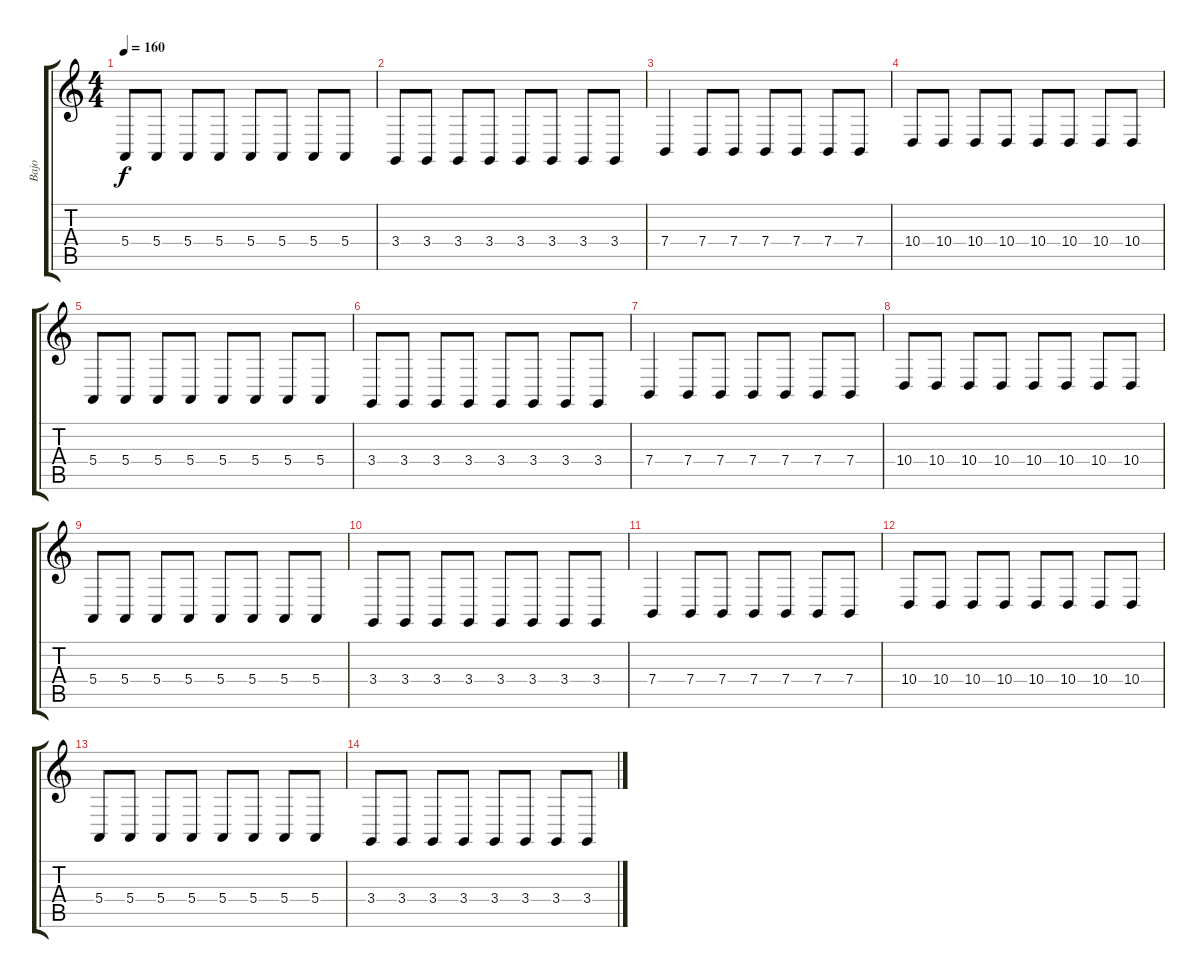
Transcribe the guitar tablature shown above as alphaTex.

\track ("Bajo" "Bajo") {instrument electricbassfinger}
\staff {score tabs}
\tuning (G2 D2 A1 E1 B0 E2) {hide}
\ts (4 4)
\tempo 160
\clef g2
\ks c
5.4.8{dy f} 5.4.8 5.4.8 5.4.8 5.4.8 5.4.8 5.4.8 5.4.8 |
3.4.8 3.4.8 3.4.8 3.4.8 3.4.8 3.4.8 3.4.8 3.4.8 |
7.4.4 7.4.8 7.4.8 7.4.8 7.4.8 7.4.8 7.4.8 |
10.4.8 10.4.8 10.4.8 10.4.8 10.4.8 10.4.8 10.4.8 10.4.8 |
5.4.8 5.4.8 5.4.8 5.4.8 5.4.8 5.4.8 5.4.8 5.4.8 |
3.4.8 3.4.8 3.4.8 3.4.8 3.4.8 3.4.8 3.4.8 3.4.8 |
7.4.4 7.4.8 7.4.8 7.4.8 7.4.8 7.4.8 7.4.8 |
10.4.8 10.4.8 10.4.8 10.4.8 10.4.8 10.4.8 10.4.8 10.4.8 |
5.4.8 5.4.8 5.4.8 5.4.8 5.4.8 5.4.8 5.4.8 5.4.8 |
3.4.8 3.4.8 3.4.8 3.4.8 3.4.8 3.4.8 3.4.8 3.4.8 |
7.4.4 7.4.8 7.4.8 7.4.8 7.4.8 7.4.8 7.4.8 |
10.4.8 10.4.8 10.4.8 10.4.8 10.4.8 10.4.8 10.4.8 10.4.8 |
5.4.8 5.4.8 5.4.8 5.4.8 5.4.8 5.4.8 5.4.8 5.4.8 |
3.4.8{volume 0} 3.4.8 3.4.8 3.4.8 3.4.8 3.4.8 3.4.8 3.4.8
